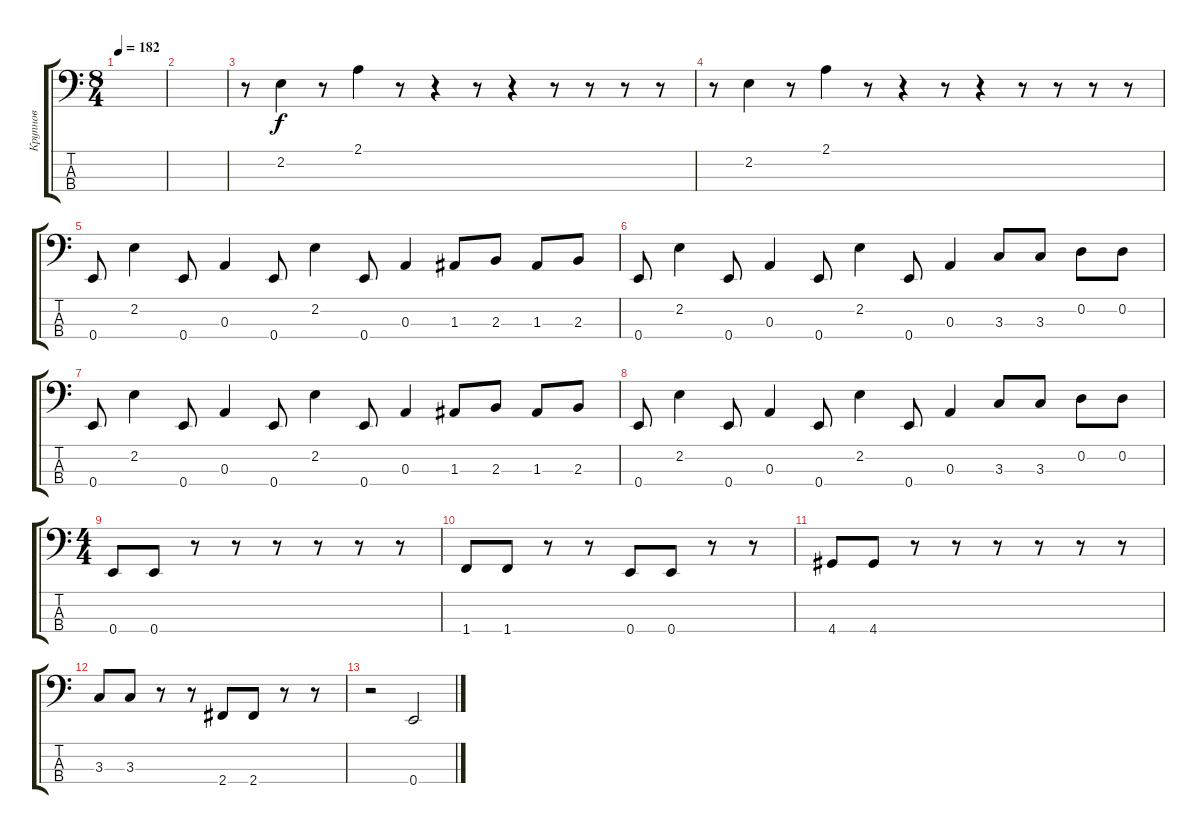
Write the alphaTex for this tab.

\track ("Крупнов" "Крупнов") {instrument electricbasspick}
\staff {score tabs}
\tuning (G2 D2 A1 E1) {hide}
\ts (8 4)
\tempo 182
\clef f4
\ks c
|
|
r.8 2.2.4 r.8 2.1.4 r.8 r.4 r.8 r.4 r.8 r.8 r.8 r.8 |
r.8 2.2.4 r.8 2.1.4 r.8 r.4 r.8 r.4 r.8 r.8 r.8 r.8 |
0.4.8 2.2.4 0.4.8 0.3.4 0.4.8 2.2.4 0.4.8 0.3.4 1.3.8 2.3.8 1.3.8 2.3.8 |
0.4.8 2.2.4 0.4.8 0.3.4 0.4.8 2.2.4 0.4.8 0.3.4 3.3.8 3.3.8 0.2.8 0.2.8 |
0.4.8 2.2.4 0.4.8 0.3.4 0.4.8 2.2.4 0.4.8 0.3.4 1.3.8 2.3.8 1.3.8 2.3.8 |
0.4.8 2.2.4 0.4.8 0.3.4 0.4.8 2.2.4 0.4.8 0.3.4 3.3.8 3.3.8 0.2.8 0.2.8 |
\ts (4 4)
0.4.8 0.4.8 r.8 r.8 r.8 r.8 r.8 r.8 |
1.4.8 1.4.8 r.8 r.8 0.4.8 0.4.8 r.8 r.8 |
4.4.8 4.4.8 r.8 r.8 r.8 r.8 r.8 r.8 |
3.3.8 3.3.8 r.8 r.8 2.4.8 2.4.8 r.8 r.8 |
r.2 0.4.2
